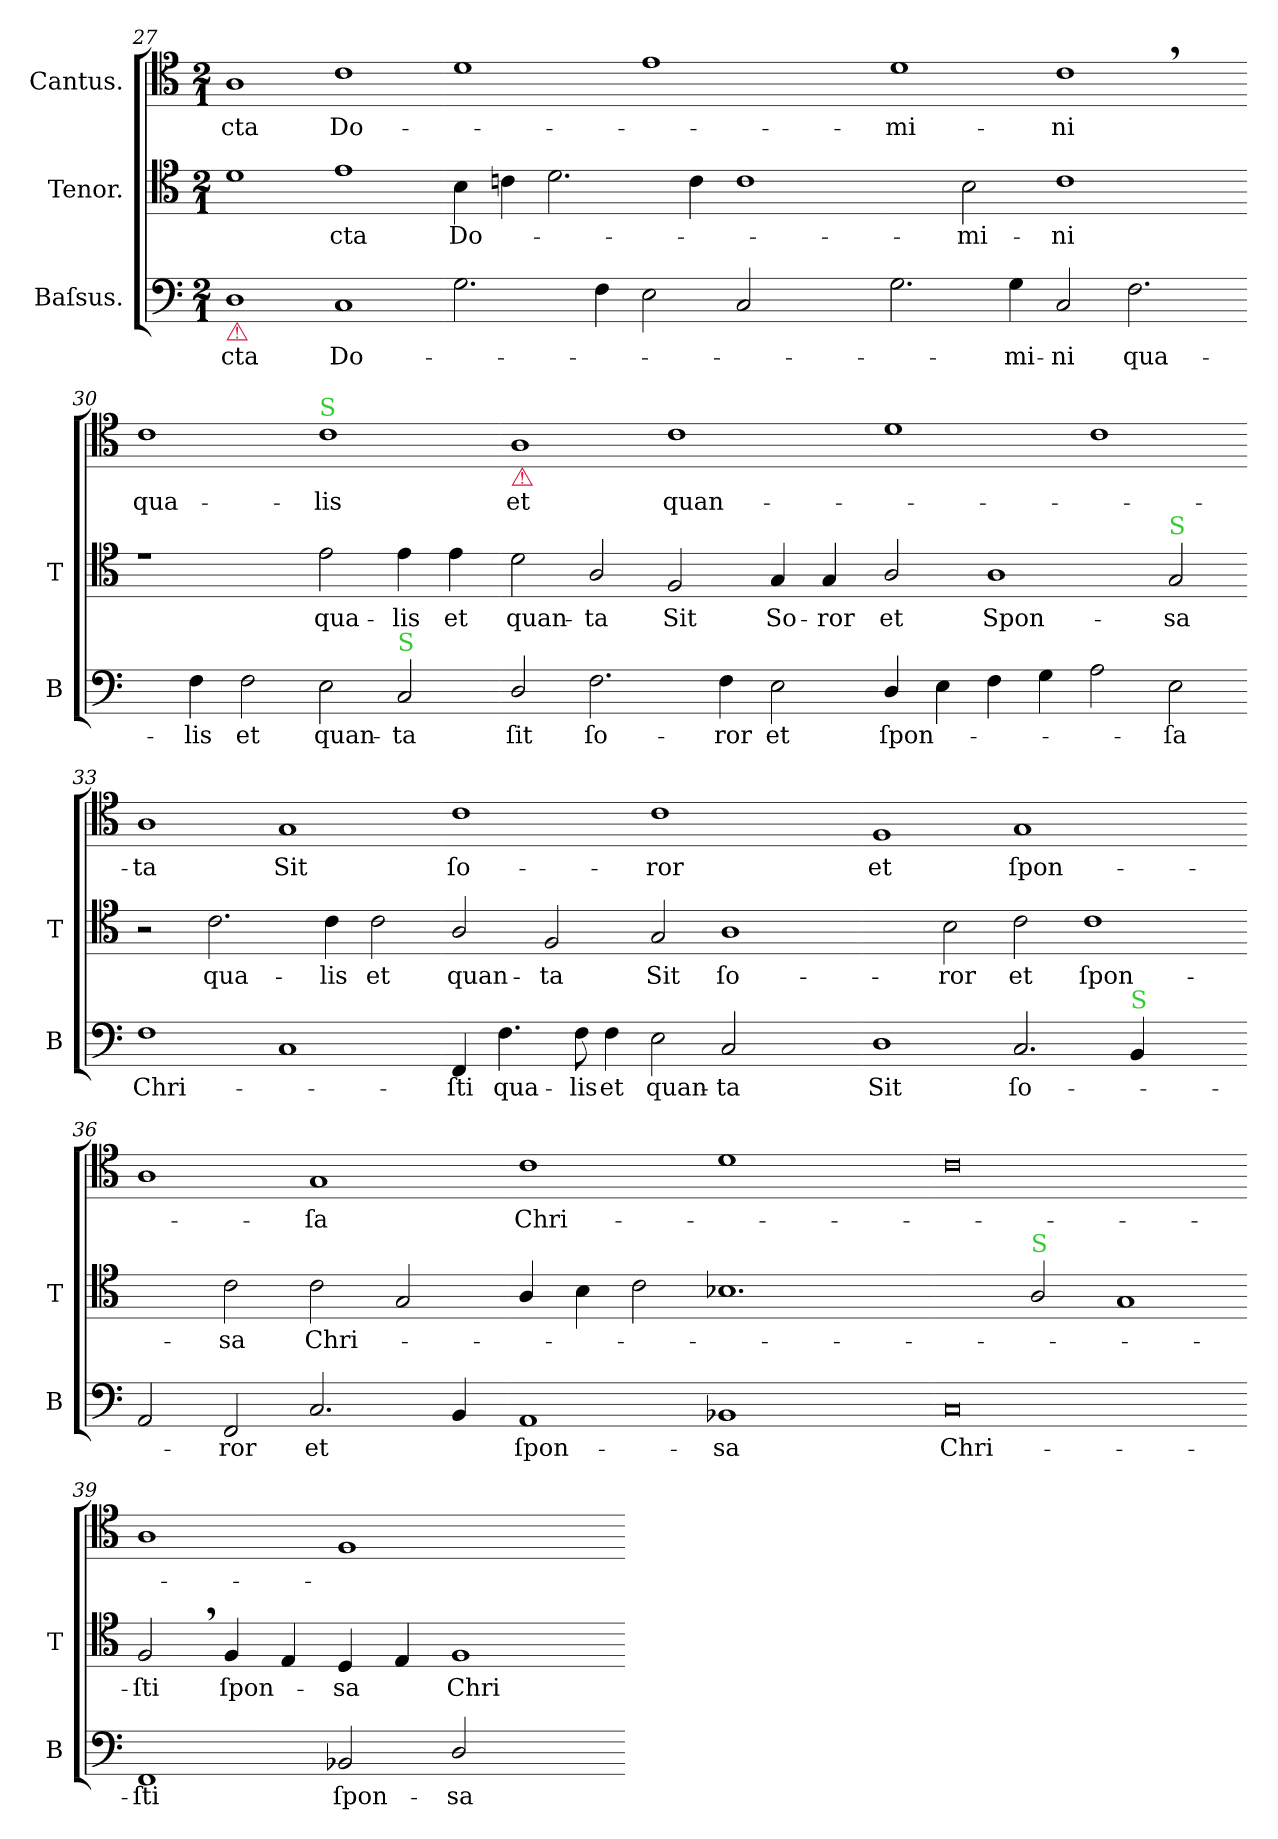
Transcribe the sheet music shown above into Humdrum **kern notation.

**kern	**text	**kern	**text	**kern	**text
*part3	*part3	*part2	*part2	*part1	*part1
*staff3	*staff3	*staff2	*staff2	*staff1	*staff1
*I"Baſsus.	*	*I"Tenor.	*	*I"Cantus.	*
*I'B	*	*I'T	*	*	*
*clefF4	*	*clefC4	*	*clefC4	*
*k[]	*	*k[]	*	*k[]	*
*M2/1	*	*M2/1	*	*M2/1	*
=27	=27	=27	=27	=27	=27
!LO:TX:b:color=crimson:t=⚠	!	!	!	!	!
1D	-cta	1d	.	1A	-cta
1C	Do-	1e	-cta	1c	Do-
=28-	=28-	=28-	=28-	=28-	=28-
2.G\	.	4B\	Do-	1d	.
.	.	4cn\	.	.	.
.	.	2.d\	.	.	.
4F\	.	.	.	.	.
2E\	.	.	.	1e	.
.	.	4c\	.	.	.
2C/	.	1c\	.	.	.
2ryy	.	.	.	2ryy	.
=29-	=29-	=29-	=29-	=29-	=29-
2.G\	.	2ryy	.	1d	-mi-
.	.	2B\	-mi-	.	.
4G\	-mi-	.	.	.	.
2C/	-ni	1c	-ni	1c,	-ni
2.F\	qua-	.	.	.	.
.	.	4ryy	.	4ryy	.
=30-	=30-	=30-	=30-	=30-	=30-
4ryy	.	1re	.	1c	qua-
4F\	-lis	.	.	.	.
2F\	et	.	.	.	.
!	!	!	!	!LO:TX:a:color=limegreen:t=S	!
2E\	quan-	2e\	qua-	1c	-lis
!LO:TX:a:color=limegreen:t=S	!	!	!	!	!
2C/	-ta	4e\	-lis	.	.
.	.	4e\	et	.	.
=31-	=31-	=31-	=31-	=31-	=31-
!	!	!	!	!LO:TX:b:color=crimson:t=⚠	!
2D/	ſit	2d\	quan-	1A	et
2.F\	ſo-	2A/	-ta	.	.
.	.	2F/	Sit	1c	quan-
4F\	-ror	.	.	.	.
2E\	et	4G/	So-	.	.
.	.	4G/	-ror	.	.
=32-	=32-	=32-	=32-	=32-	=32-
4D/	ſpon-	2A/	et	1d	.
4E\	.	.	.	.	.
4F\	.	1A	Spon-	.	.
4G\	.	.	.	.	.
2A\	.	.	.	1c	.
!	!	!LO:TX:a:color=limegreen:t=S	!	!	!
2E\	-ſa	2G/	-sa	.	.
=33-	=33-	=33-	=33-	=33-	=33-
1F	Chri-	2r	.	1A	-ta
.	.	2.c\	qua-	.	.
1C	.	.	.	1G	Sit
.	.	4c\	-lis	.	.
.	.	2c\	et	.	.
=34-	=34-	=34-	=34-	=34-	=34-
4FF/	-ſti	2A/	quan-	1c	-ſo-
4.F\	qua-	.	.	.	.
.	.	2F/	-ta	.	.
8F\	-lis	.	.	.	.
4F\	et	.	.	.	.
2E\	quan-	2G/	Sit	1c	-ror
2C/	-ta	1A\	-ſo-	.	.
2ryy	.	.	.	2ryy	.
=35-	=35-	=35-	=35-	=35-	=35-
1D	Sit	2ryy	.	1F	et
.	.	2B\	-ror	.	.
2.C/	-ſo-	2c\	et	1G	-ſpon-
.	.	1c\	-ſpon-	.	.
!LO:TX:a:color=limegreen:t=S	!	!	!	!	!
4BB/	.	.	.	.	.
2ryy	.	.	.	2ryy	.
=36-	=36-	=36-	=36-	=36-	=36-
2AA/	.	2ryy	.	1A	.
2FF/	-ror	2c\	-sa	.	.
2.C/	et	2c\	Chri-	1G	-ſa
.	.	2G/	.	.	.
4BB/	.	.	.	.	.
=37-	=37-	=37-	=37-	=37-	=37-
1AA	-ſpon-	4A/	.	1c	Chri-
.	.	4B\	.	.	.
.	.	2c\	.	.	.
1BB-X	-sa	1.B-X	.	1d	.
2ryy	.	.	.	2ryy	.
=38-	=38-	=38-	=38-	=38-	=38-
0C	Chri-	2ryy	.	0c	.
!	!	!LO:TX:a:color=limegreen:t=S	!	!	!
.	.	2A/	.	.	.
.	.	1G	.	.	.
=39-	=39-	=39-	=39-	=39-	=39-
1FF	-ſti	2F,/	-ſti	1A	.
.	.	4F/	-ſpon-	.	.
.	.	4E/	.	.	.
2BB-X/	-ſpon-	4D/	-sa	1F	.
.	.	4E/	.	.	.
2D/	-sa	1F/	Chri-	.	.
2ryy	.	.	.	2ryy	.
=-	=-	=-	=-	=-	=-
*-	*-	*-	*-	*-	*-
